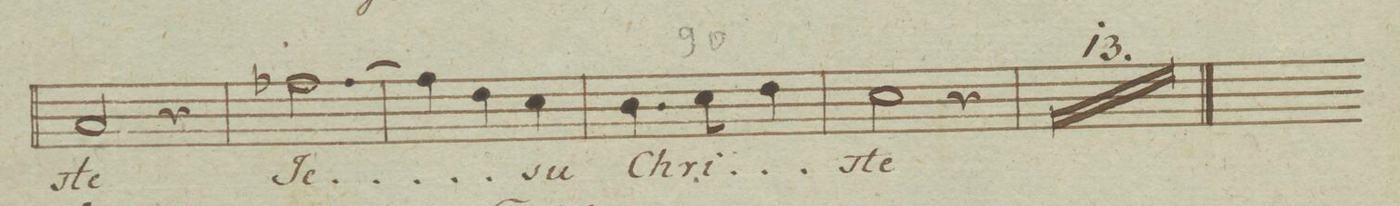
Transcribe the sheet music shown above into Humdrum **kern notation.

**kern	**text	**dynam
*I"Basso.	*	*
*clefF4	*	*
*k[b-e-]	*	*
*M3/4	*	*
2C/	-ste	.
4r	.	.
=88	=88	=88
[2.A-X\	Je-	.
=89	=89	=89
4A-\]	.	.
4F\	.	.
4E-\	-su	.
=90	=90	=90
4.D\	Chri-	.
8E-\	.	.
4F\	.	.
=91	=91	=91
2E-\	-ste	.
4r	.	.
=92	=92	=92
2.r	.	.
=93	=93	=93
2.r	.	.
=94	=94	=94
2.r	.	.
=95	=95	=95
2.r	.	.
=96	=96	=96
2.r	.	.
=97	=97	=97
2.r	.	.
=98	=98	=98
2.r	.	.
=99	=99	=99
2.r	.	.
=100	=100	=100
2.r	.	.
=101	=101	=101
2.r	.	.
=102	=102	=102
2.r	.	.
=103	=103	=103
2.r	.	.
=104	=104	=104
2.r	.	.
=105||	=105||	=105||
*M4/4	*	*
*met(c)	*	*
*k[b-e-]	*	*
*-	*-	*-
